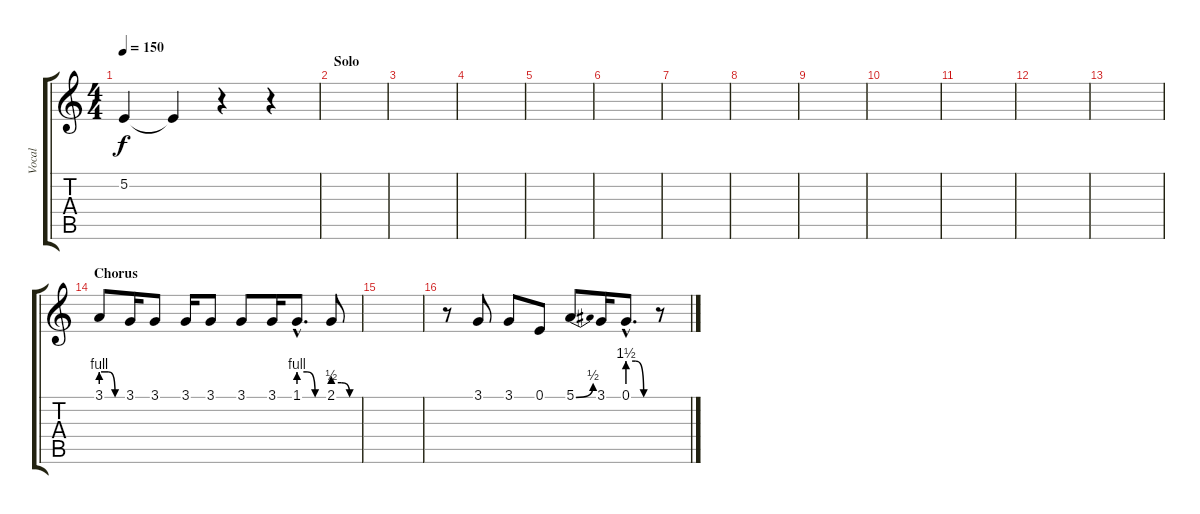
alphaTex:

\track ("Vocal" "Vocal") {instrument trumpet}
\staff {score tabs}
\tuning (E4 B3 G3 D3 A2 E2) {hide}
\ts (4 4)
\tempo 150
\clef g2
\ks c
5.2.4{dy f} 5.2{t}.4 r.4 r.4 |
\section ("" "Solo")
|
|
|
|
|
|
|
|
|
|
|
|
\section ("" "Chorus")
3.1{be (custom 0 4 20 4 40 0 60 0)}.8 3.1.16 3.1.8 3.1.16 3.1.8 3.1.8 3.1.16 1.1{be (custom 0 4 20 4 40 0 60 0) hac}.8{d} 2.1{be (custom 0 2 20 2 40 0 60 0)}.8 |
|
r.8 3.1.8 3.1.8 0.1.8 5.1{be (bend 0 0 60 2)}.8 3.1.16 0.1{be (custom 0 6 20 6 40 0 60 0) hac}.8{d} r.8
